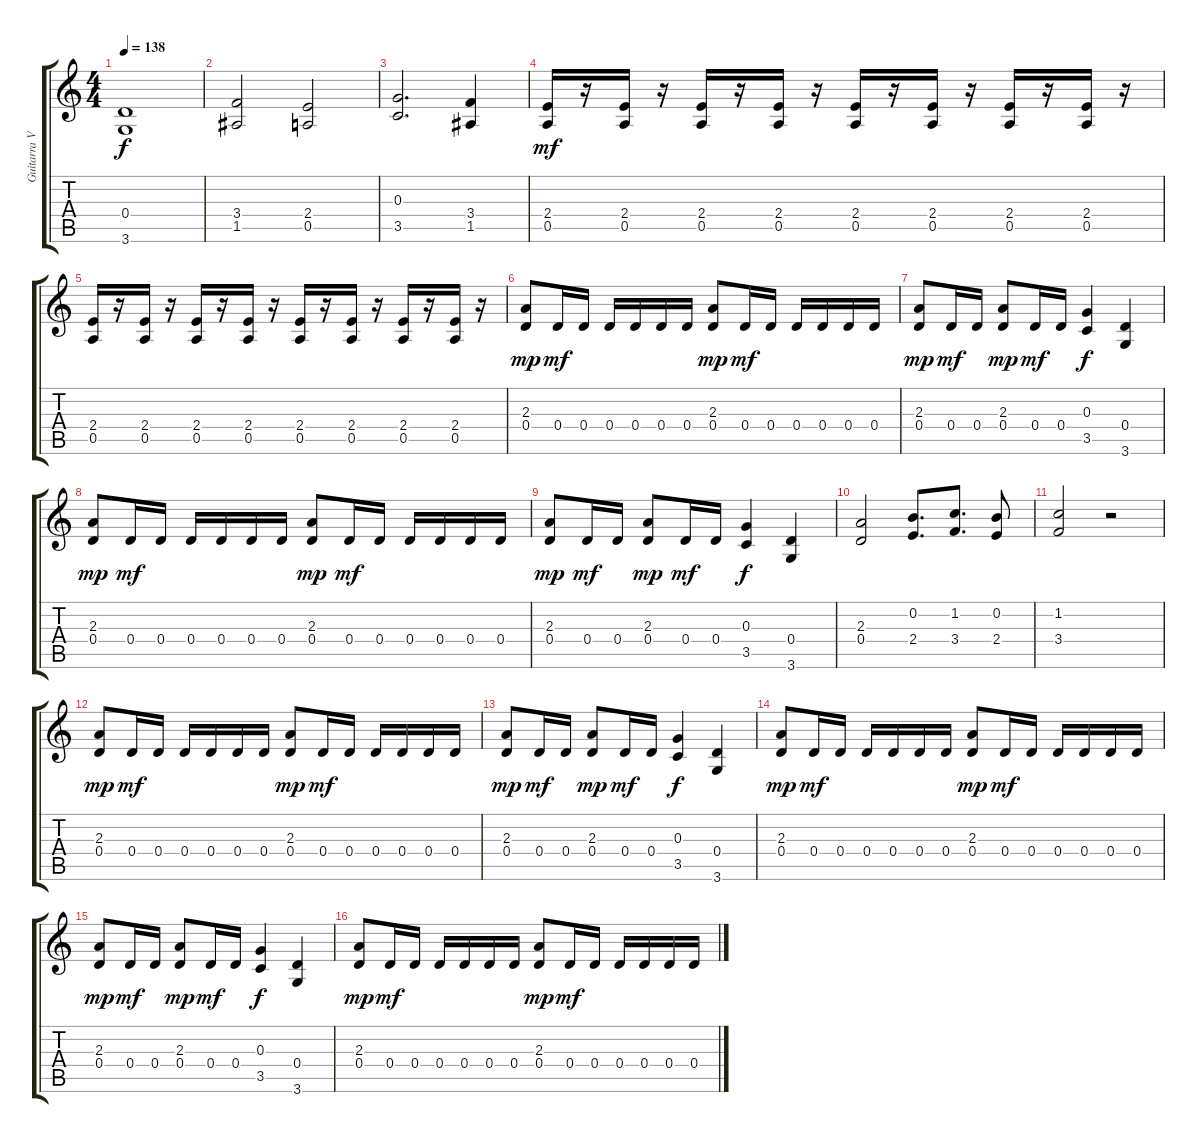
\track ("Guitarra V (Dist. Rítmica)" "Guitarra V") {instrument distortionguitar}
\staff {score tabs}
\tuning (E4 B3 G3 D3 A2 E2) {hide}
\ts (4 4)
\tempo 138
\clef g2
\ks c
(0.4 3.6).1{dy f} |
(3.4 1.5).2 (2.4 0.5).2 |
(0.3 3.5).2{d} (3.4 1.5).4 |
(2.4 0.5).16{dy mf volume 13} r.16 (2.4 0.5).16 r.16 (2.4 0.5).16 r.16 (2.4 0.5).16 r.16 (2.4 0.5).16 r.16 (2.4 0.5).16 r.16 (2.4 0.5).16 r.16 (2.4 0.5).16 r.16 |
(2.4 0.5).16 r.16 (2.4 0.5).16 r.16 (2.4 0.5).16 r.16 (2.4 0.5).16 r.16 (2.4 0.5).16 r.16 (2.4 0.5).16 r.16 (2.4 0.5).16 r.16 (2.4 0.5).16 r.16 |
(2.3 0.4).8{dy mp} 0.4.16{dy mf} 0.4.16 0.4.16 0.4.16 0.4.16 0.4.16 (2.3 0.4).8{dy mp} 0.4.16{dy mf} 0.4.16 0.4.16 0.4.16 0.4.16 0.4.16 |
(2.3 0.4).8{dy mp} 0.4.16{dy mf} 0.4.16 (2.3 0.4).8{dy mp} 0.4.16{dy mf} 0.4.16 (0.3 3.5).4{dy f} (0.4 3.6).4 |
(2.3 0.4).8{dy mp} 0.4.16{dy mf} 0.4.16 0.4.16 0.4.16 0.4.16 0.4.16 (2.3 0.4).8{dy mp} 0.4.16{dy mf} 0.4.16 0.4.16 0.4.16 0.4.16 0.4.16 |
(2.3 0.4).8{dy mp} 0.4.16{dy mf} 0.4.16 (2.3 0.4).8{dy mp} 0.4.16{dy mf} 0.4.16 (0.3 3.5).4{dy f} (0.4 3.6).4 |
(2.3 0.4).2 (0.2 2.4).8{d} (1.2 3.4).8{d} (0.2 2.4).8 |
(1.2 3.4).2 r.2 |
(2.3 0.4).8{dy mp} 0.4.16{dy mf} 0.4.16 0.4.16 0.4.16 0.4.16 0.4.16 (2.3 0.4).8{dy mp} 0.4.16{dy mf} 0.4.16 0.4.16 0.4.16 0.4.16 0.4.16 |
(2.3 0.4).8{dy mp} 0.4.16{dy mf} 0.4.16 (2.3 0.4).8{dy mp} 0.4.16{dy mf} 0.4.16 (0.3 3.5).4{dy f} (0.4 3.6).4 |
(2.3 0.4).8{dy mp} 0.4.16{dy mf} 0.4.16 0.4.16 0.4.16 0.4.16 0.4.16 (2.3 0.4).8{dy mp} 0.4.16{dy mf} 0.4.16 0.4.16 0.4.16 0.4.16 0.4.16 |
(2.3 0.4).8{dy mp} 0.4.16{dy mf} 0.4.16 (2.3 0.4).8{dy mp} 0.4.16{dy mf} 0.4.16 (0.3 3.5).4{dy f} (0.4 3.6).4 |
(2.3 0.4).8{dy mp} 0.4.16{dy mf} 0.4.16 0.4.16 0.4.16 0.4.16 0.4.16 (2.3 0.4).8{dy mp} 0.4.16{dy mf} 0.4.16 0.4.16 0.4.16 0.4.16 0.4.16
